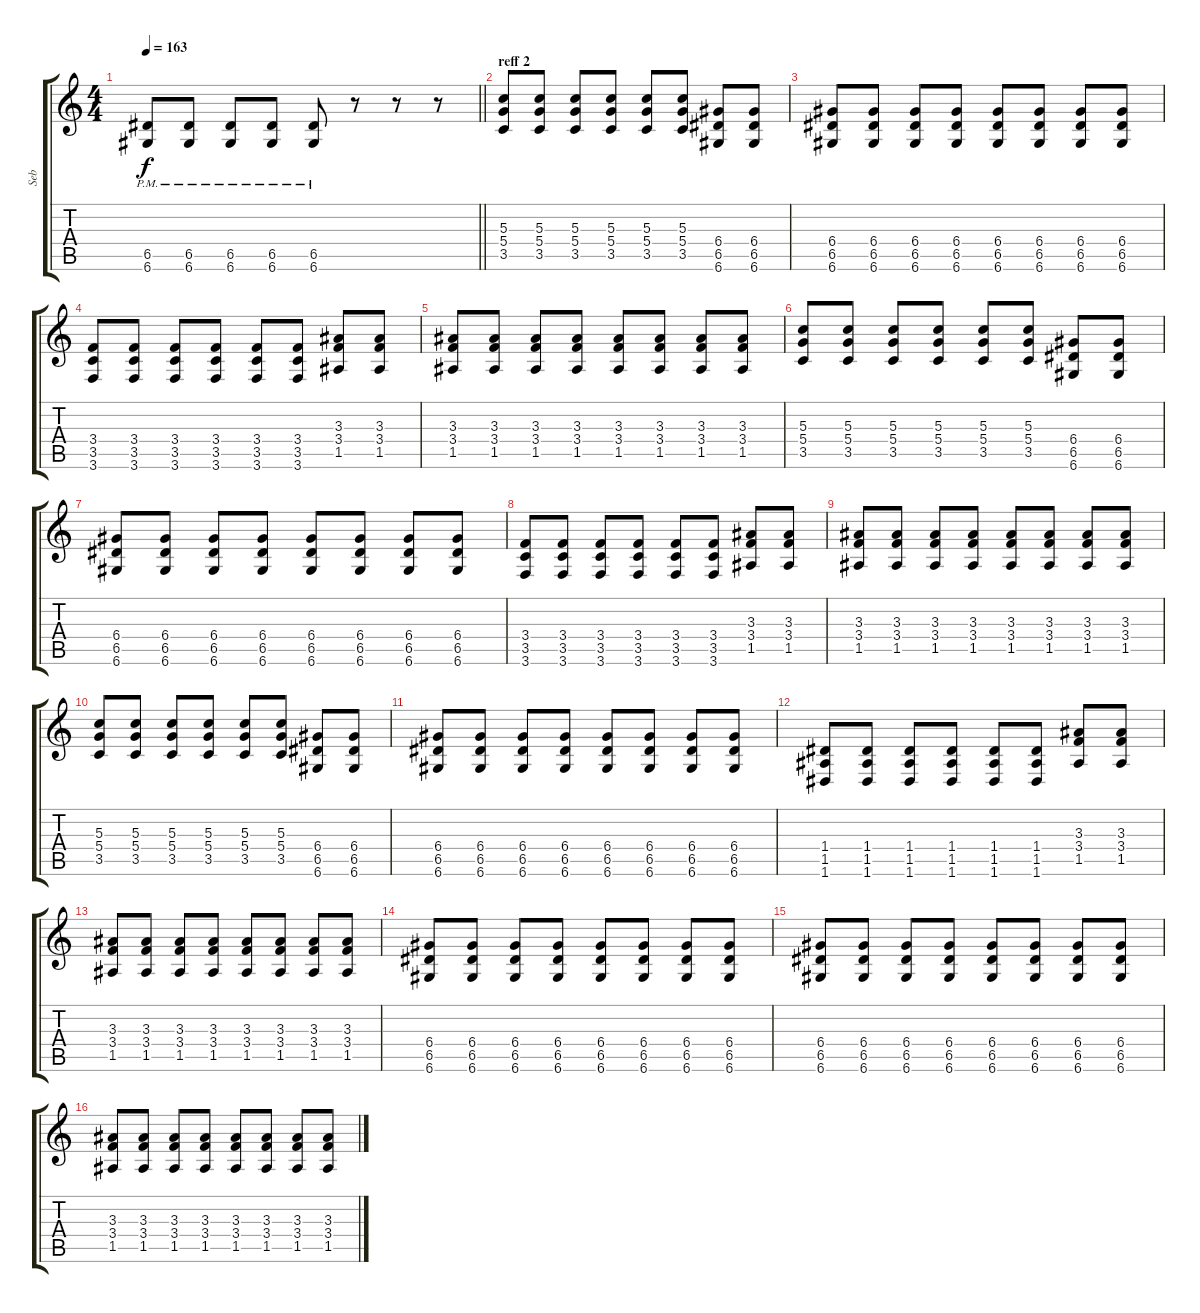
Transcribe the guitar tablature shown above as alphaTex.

\track ("Seb" "Seb") {instrument distortionguitar bank 255}
\staff {score tabs}
\tuning (E4 B3 G3 D3 A2 D2) {hide}
\ts (4 4)
\tempo 163
\clef g2
\barLineRight lightlight
\ks c
(6.5{pm} 6.6{pm}).8{dy f} (6.5{pm} 6.6{pm}).8 (6.5{pm} 6.6{pm}).8 (6.5{pm} 6.6{pm}).8 (6.5{pm} 6.6{pm}).8 r.8 r.8 r.8 |
\section ("" "reff 2")
(5.3 5.4 3.5).8 (5.3 5.4 3.5).8 (5.3 5.4 3.5).8 (5.3 5.4 3.5).8 (5.3 5.4 3.5).8 (5.3 5.4 3.5).8 (6.4 6.5 6.6).8 (6.4 6.5 6.6).8 |
(6.4 6.5 6.6).8 (6.4 6.5 6.6).8 (6.4 6.5 6.6).8 (6.4 6.5 6.6).8 (6.4 6.5 6.6).8 (6.4 6.5 6.6).8 (6.4 6.5 6.6).8 (6.4 6.5 6.6).8 |
(3.4 3.5 3.6).8 (3.4 3.5 3.6).8 (3.4 3.5 3.6).8 (3.4 3.5 3.6).8 (3.4 3.5 3.6).8 (3.4 3.5 3.6).8 (3.3 3.4 1.5).8 (3.3 3.4 1.5).8 |
(3.3 3.4 1.5).8 (3.3 3.4 1.5).8 (3.3 3.4 1.5).8 (3.3 3.4 1.5).8 (3.3 3.4 1.5).8 (3.3 3.4 1.5).8 (3.3 3.4 1.5).8 (3.3 3.4 1.5).8 |
(5.3 5.4 3.5).8 (5.3 5.4 3.5).8 (5.3 5.4 3.5).8 (5.3 5.4 3.5).8 (5.3 5.4 3.5).8 (5.3 5.4 3.5).8 (6.4 6.5 6.6).8 (6.4 6.5 6.6).8 |
(6.4 6.5 6.6).8 (6.4 6.5 6.6).8 (6.4 6.5 6.6).8 (6.4 6.5 6.6).8 (6.4 6.5 6.6).8 (6.4 6.5 6.6).8 (6.4 6.5 6.6).8 (6.4 6.5 6.6).8 |
(3.4 3.5 3.6).8 (3.4 3.5 3.6).8 (3.4 3.5 3.6).8 (3.4 3.5 3.6).8 (3.4 3.5 3.6).8 (3.4 3.5 3.6).8 (3.3 3.4 1.5).8 (3.3 3.4 1.5).8 |
(3.3 3.4 1.5).8 (3.3 3.4 1.5).8 (3.3 3.4 1.5).8 (3.3 3.4 1.5).8 (3.3 3.4 1.5).8 (3.3 3.4 1.5).8 (3.3 3.4 1.5).8 (3.3 3.4 1.5).8 |
(5.3 5.4 3.5).8 (5.3 5.4 3.5).8 (5.3 5.4 3.5).8 (5.3 5.4 3.5).8 (5.3 5.4 3.5).8 (5.3 5.4 3.5).8 (6.4 6.5 6.6).8 (6.4 6.5 6.6).8 |
(6.4 6.5 6.6).8 (6.4 6.5 6.6).8 (6.4 6.5 6.6).8 (6.4 6.5 6.6).8 (6.4 6.5 6.6).8 (6.4 6.5 6.6).8 (6.4 6.5 6.6).8 (6.4 6.5 6.6).8 |
(1.4 1.5 1.6).8 (1.4 1.5 1.6).8 (1.4 1.5 1.6).8 (1.4 1.5 1.6).8 (1.4 1.5 1.6).8 (1.4 1.5 1.6).8 (3.3 3.4 1.5).8 (3.3 3.4 1.5).8 |
(3.3 3.4 1.5).8 (3.3 3.4 1.5).8 (3.3 3.4 1.5).8 (3.3 3.4 1.5).8 (3.3 3.4 1.5).8 (3.3 3.4 1.5).8 (3.3 3.4 1.5).8 (3.3 3.4 1.5).8 |
(6.4 6.5 6.6).8 (6.4 6.5 6.6).8 (6.4 6.5 6.6).8 (6.4 6.5 6.6).8 (6.4 6.5 6.6).8 (6.4 6.5 6.6).8 (6.4 6.5 6.6).8 (6.4 6.5 6.6).8 |
(6.4 6.5 6.6).8 (6.4 6.5 6.6).8 (6.4 6.5 6.6).8 (6.4 6.5 6.6).8 (6.4 6.5 6.6).8 (6.4 6.5 6.6).8 (6.4 6.5 6.6).8 (6.4 6.5 6.6).8 |
(3.3 3.4 1.5).8 (3.3 3.4 1.5).8 (3.3 3.4 1.5).8 (3.3 3.4 1.5).8 (3.3 3.4 1.5).8 (3.3 3.4 1.5).8 (3.3 3.4 1.5).8 (3.3 3.4 1.5).8
